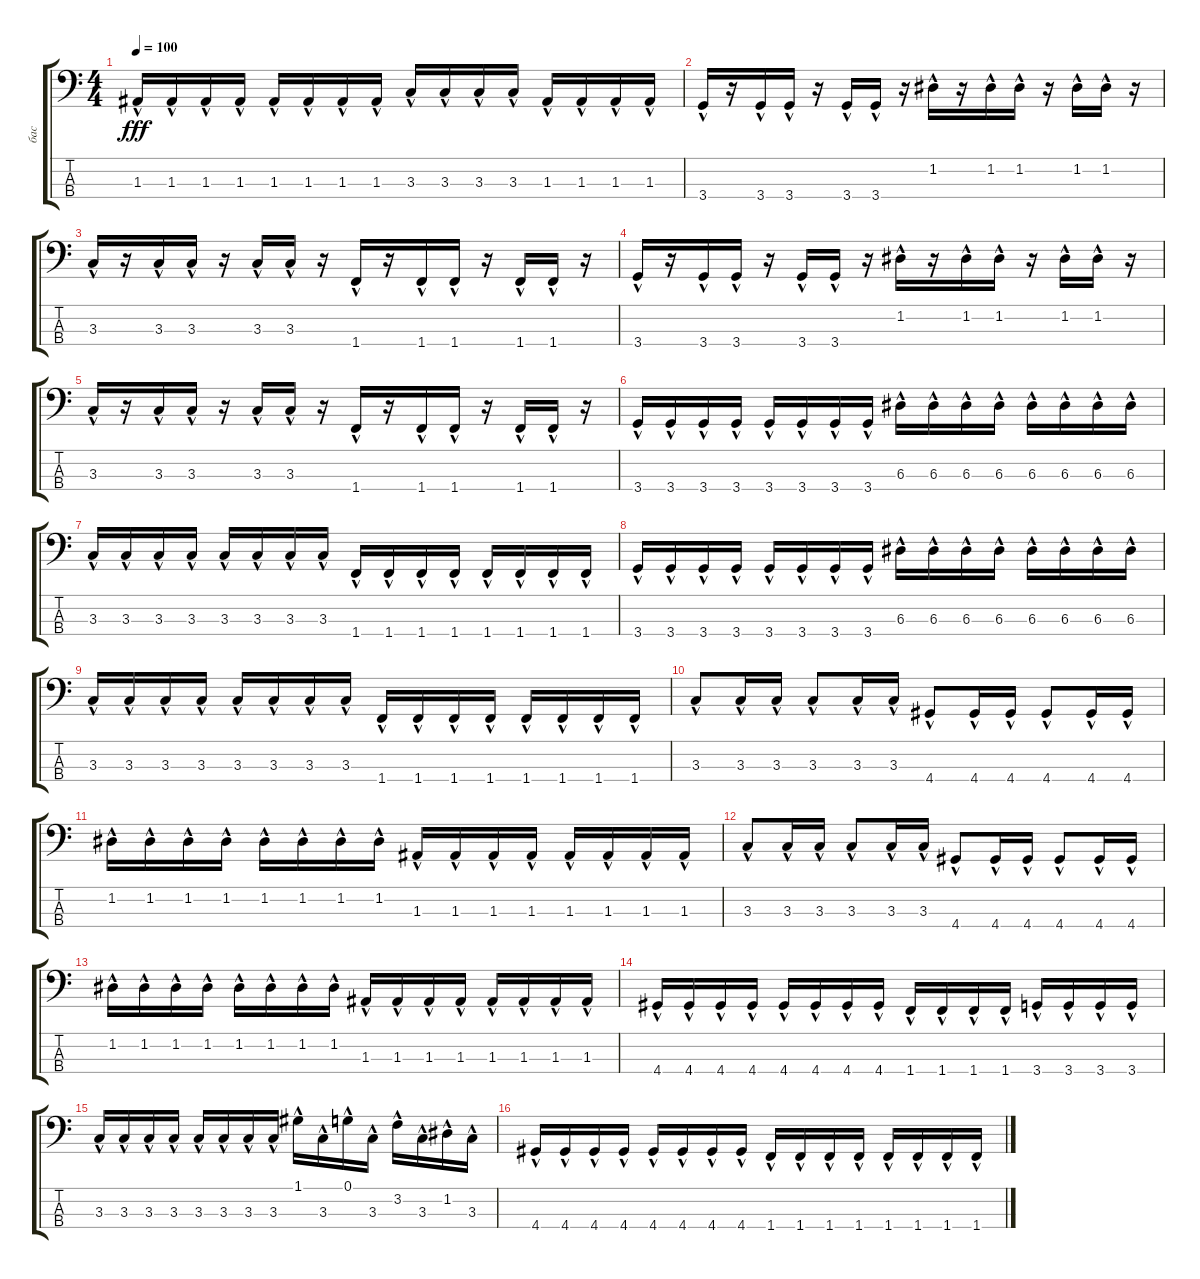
\track ("бас" "бас") {instrument electricbassfinger}
\staff {score tabs}
\tuning (G2 D2 A1 E1) {hide}
\ts (4 4)
\tempo 100
\clef f4
\ks c
1.3{hac}.16{dy fff} 1.3{hac}.16 1.3{hac}.16 1.3{hac}.16 1.3{hac}.16 1.3{hac}.16 1.3{hac}.16 1.3{hac}.16 3.3{hac}.16 3.3{hac}.16 3.3{hac}.16 3.3{hac}.16 1.3{hac}.16 1.3{hac}.16 1.3{hac}.16 1.3{hac}.16 |
3.4{hac}.16 r.16 3.4{hac}.16 3.4{hac}.16 r.16 3.4{hac}.16 3.4{hac}.16 r.16 1.2{hac}.16 r.16 1.2{hac}.16 1.2{hac}.16 r.16 1.2{hac}.16 1.2{hac}.16 r.16 |
3.3{hac}.16 r.16 3.3{hac}.16 3.3{hac}.16 r.16 3.3{hac}.16 3.3{hac}.16 r.16 1.4{hac}.16 r.16 1.4{hac}.16 1.4{hac}.16 r.16 1.4{hac}.16 1.4{hac}.16 r.16 |
3.4{hac}.16 r.16 3.4{hac}.16 3.4{hac}.16 r.16 3.4{hac}.16 3.4{hac}.16 r.16 1.2{hac}.16 r.16 1.2{hac}.16 1.2{hac}.16 r.16 1.2{hac}.16 1.2{hac}.16 r.16 |
3.3{hac}.16 r.16 3.3{hac}.16 3.3{hac}.16 r.16 3.3{hac}.16 3.3{hac}.16 r.16 1.4{hac}.16 r.16 1.4{hac}.16 1.4{hac}.16 r.16 1.4{hac}.16 1.4{hac}.16 r.16 |
3.4{hac}.16 3.4{hac}.16 3.4{hac}.16 3.4{hac}.16 3.4{hac}.16 3.4{hac}.16 3.4{hac}.16 3.4{hac}.16 6.3{hac}.16 6.3{hac}.16 6.3{hac}.16 6.3{hac}.16 6.3{hac}.16 6.3{hac}.16 6.3{hac}.16 6.3{hac}.16 |
3.3{hac}.16 3.3{hac}.16 3.3{hac}.16 3.3{hac}.16 3.3{hac}.16 3.3{hac}.16 3.3{hac}.16 3.3{hac}.16 1.4{hac}.16 1.4{hac}.16 1.4{hac}.16 1.4{hac}.16 1.4{hac}.16 1.4{hac}.16 1.4{hac}.16 1.4{hac}.16 |
3.4{hac}.16 3.4{hac}.16 3.4{hac}.16 3.4{hac}.16 3.4{hac}.16 3.4{hac}.16 3.4{hac}.16 3.4{hac}.16 6.3{hac}.16 6.3{hac}.16 6.3{hac}.16 6.3{hac}.16 6.3{hac}.16 6.3{hac}.16 6.3{hac}.16 6.3{hac}.16 |
3.3{hac}.16 3.3{hac}.16 3.3{hac}.16 3.3{hac}.16 3.3{hac}.16 3.3{hac}.16 3.3{hac}.16 3.3{hac}.16 1.4{hac}.16 1.4{hac}.16 1.4{hac}.16 1.4{hac}.16 1.4{hac}.16 1.4{hac}.16 1.4{hac}.16 1.4{hac}.16 |
3.3{hac}.8 3.3{hac}.16 3.3{hac}.16 3.3{hac}.8 3.3{hac}.16 3.3{hac}.16 4.4{hac}.8 4.4{hac}.16 4.4{hac}.16 4.4{hac}.8 4.4{hac}.16 4.4{hac}.16 |
1.2{hac}.16 1.2{hac}.16 1.2{hac}.16 1.2{hac}.16 1.2{hac}.16 1.2{hac}.16 1.2{hac}.16 1.2{hac}.16 1.3{hac}.16 1.3{hac}.16 1.3{hac}.16 1.3{hac}.16 1.3{hac}.16 1.3{hac}.16 1.3{hac}.16 1.3{hac}.16 |
3.3{hac}.8 3.3{hac}.16 3.3{hac}.16 3.3{hac}.8 3.3{hac}.16 3.3{hac}.16 4.4{hac}.8 4.4{hac}.16 4.4{hac}.16 4.4{hac}.8 4.4{hac}.16 4.4{hac}.16 |
1.2{hac}.16 1.2{hac}.16 1.2{hac}.16 1.2{hac}.16 1.2{hac}.16 1.2{hac}.16 1.2{hac}.16 1.2{hac}.16 1.3{hac}.16 1.3{hac}.16 1.3{hac}.16 1.3{hac}.16 1.3{hac}.16 1.3{hac}.16 1.3{hac}.16 1.3{hac}.16 |
4.4{hac}.16 4.4{hac}.16 4.4{hac}.16 4.4{hac}.16 4.4{hac}.16 4.4{hac}.16 4.4{hac}.16 4.4{hac}.16 1.4{hac}.16 1.4{hac}.16 1.4{hac}.16 1.4{hac}.16 3.4{hac}.16 3.4{hac}.16 3.4{hac}.16 3.4{hac}.16 |
3.3{hac}.16 3.3{hac}.16 3.3{hac}.16 3.3{hac}.16 3.3{hac}.16 3.3{hac}.16 3.3{hac}.16 3.3{hac}.16 1.1{hac}.16 3.3{hac}.16 0.1{hac}.16 3.3{hac}.16 3.2{hac}.16 3.3{hac}.16 1.2{hac}.16 3.3{hac}.16 |
4.4{hac}.16 4.4{hac}.16 4.4{hac}.16 4.4{hac}.16 4.4{hac}.16 4.4{hac}.16 4.4{hac}.16 4.4{hac}.16 1.4{hac}.16 1.4{hac}.16 1.4{hac}.16 1.4{hac}.16 1.4{hac}.16 1.4{hac}.16 1.4{hac}.16 1.4{hac}.16
